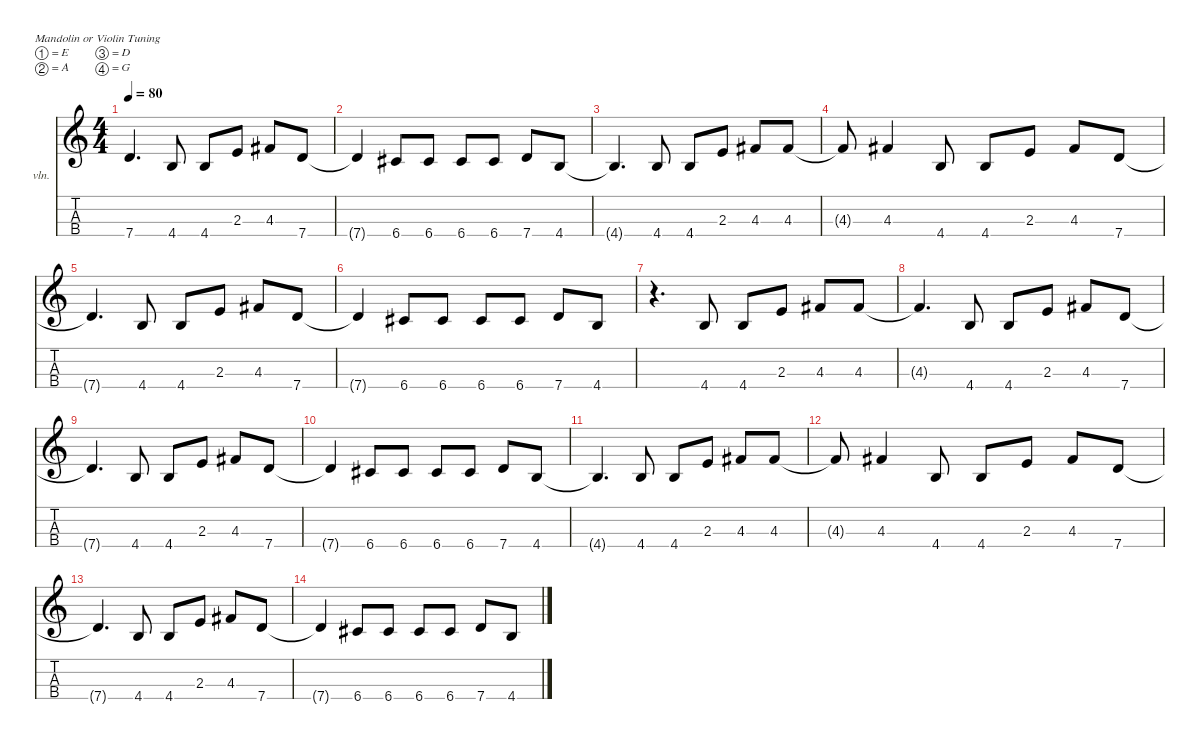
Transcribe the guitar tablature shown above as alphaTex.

\defaultSystemsLayout 4
\hideDynamics
\bracketExtendMode nobrackets
\firstSystemTrackNameOrientation horizontal
\otherSystemsTrackNameOrientation horizontal
\track ("Violin" "vln.") {instrument violin}
\staff {score tabs}
\tuning (E5 A4 D4 G3)
\ts (4 4)
\tempo 80
\clef g2
\ks c
7.4{t}.4{d dy mf} 4.4.8 4.4.8 2.3.8 4.3.8 7.4.8 |
7.4{t}.4 6.4.8 6.4.8 6.4.8 6.4.8 7.4.8 4.4.8 |
4.4{t}.4{d} 4.4.8 4.4.8 2.3.8 4.3.8 4.3.8 |
4.3{t}.8 4.3.4 4.4.8 4.4.8 2.3.8 4.3.8 7.4.8 |
7.4{t}.4{d} 4.4.8 4.4.8 2.3.8 4.3.8 7.4.8 |
7.4{t}.4 6.4.8 6.4.8 6.4.8 6.4.8 7.4.8 4.4.8 |
r.4{d} 4.4.8 4.4.8 2.3.8 4.3.8 4.3.8 |
4.3{t}.4{d} 4.4.8 4.4.8 2.3.8 4.3.8 7.4.8 |
7.4{t}.4{d} 4.4.8 4.4.8 2.3.8 4.3.8 7.4.8 |
7.4{t}.4 6.4.8 6.4.8 6.4.8 6.4.8 7.4.8 4.4.8 |
4.4{t}.4{d} 4.4.8 4.4.8 2.3.8 4.3.8 4.3.8 |
4.3{t}.8 4.3.4 4.4.8 4.4.8 2.3.8 4.3.8 7.4.8 |
7.4{t}.4{d} 4.4.8 4.4.8 2.3.8 4.3.8 7.4.8 |
7.4{t}.4 6.4.8 6.4.8 6.4.8 6.4.8 7.4.8 4.4.8
